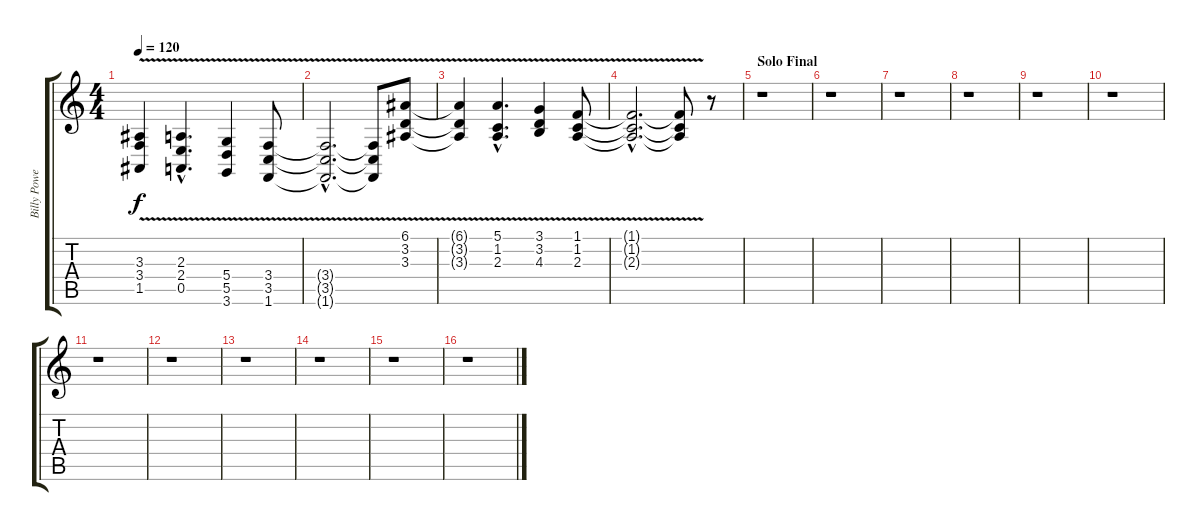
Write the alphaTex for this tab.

\track ("Billy Powell" "Billy Powe") {instrument drawbarorgan}
\staff {score tabs}
\tuning (E4 B3 G3 D3 A2 E2) {hide}
\ts (4 4)
\tempo 120
\clef g2
\ks c
(3.3{v t} 3.4{v t} 1.5{v t}).4{dy f} (2.3{v hac} 2.4{v hac} 0.5{v hac}).4{d} (5.4{v} 5.5{v} 3.6{v}).4 (3.4{v} 3.5{v} 1.6{v}).8 |
(3.4{v hac t} 3.5{v hac t} 1.6{v hac t}).2{d} (3.4{v t} 3.5{v t} 1.6{v t}).8 (6.1{v} 3.2{v} 3.3{v}).8 |
(6.1{v t} 3.2{v t} 3.3{v t}).4 (5.1{v hac} 1.2{v hac} 2.3{v hac}).4{d} (3.1{v} 3.2{v} 4.3{v}).4 (1.1{v} 1.2{v} 2.3{v}).8 |
(1.1{v hac t} 1.2{v hac t} 2.3{v hac t}).2{d} (1.1{v t} 1.2{v t} 2.3{v t}).8 r.8 |
\section ("" "Solo Final")
r.1 |
r.1 |
r.1 |
r.1 |
r.1 |
r.1 |
r.1 |
r.1 |
r.1 |
r.1 |
r.1 |
r.1
